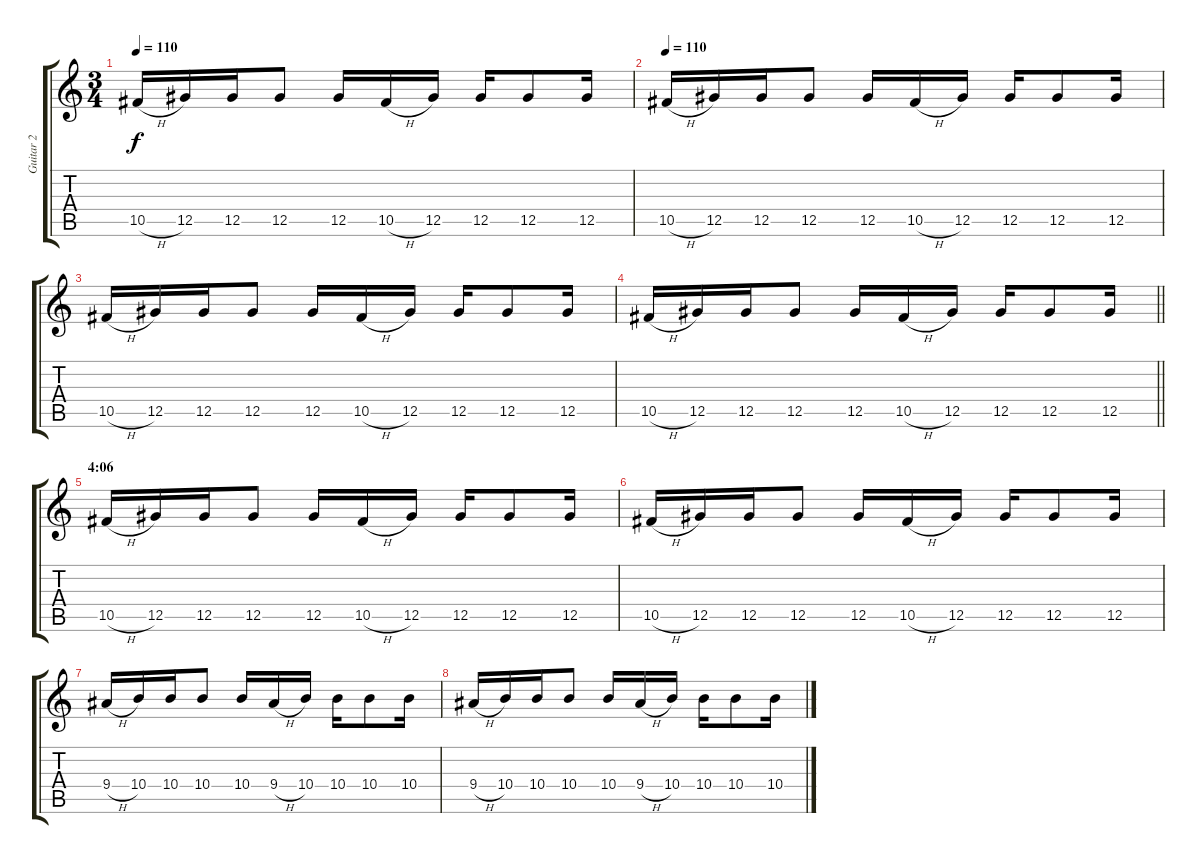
\track ("Guitar 2" "Guitar 2") {instrument distortionguitar}
\staff {score tabs}
\tuning (Eb4 Bb3 Gb3 Db3 Ab2 Db2) {hide}
\ts (3 4)
\tempo 110
\clef g2
\ks c
10.5{h}.16{dy f} 12.5.16 12.5.16 12.5.8 12.5.16 10.5{h}.16 12.5.16 12.5.16 12.5.8 12.5.16 |
\tempo 110
10.5{h}.16 12.5.16 12.5.16 12.5.8 12.5.16 10.5{h}.16 12.5.16 12.5.16 12.5.8 12.5.16 |
10.5{h}.16 12.5.16 12.5.16 12.5.8 12.5.16 10.5{h}.16 12.5.16 12.5.16 12.5.8 12.5.16 |
\barLineRight lightlight
10.5{h}.16 12.5.16 12.5.16 12.5.8 12.5.16 10.5{h}.16 12.5.16 12.5.16 12.5.8 12.5.16 |
\section ("" "4:06")
10.5{h}.16 12.5.16 12.5.16 12.5.8 12.5.16 10.5{h}.16 12.5.16 12.5.16 12.5.8 12.5.16 |
10.5{h}.16 12.5.16 12.5.16 12.5.8 12.5.16 10.5{h}.16 12.5.16 12.5.16 12.5.8 12.5.16 |
9.4{h}.16 10.4.16 10.4.16 10.4.8 10.4.16 9.4{h}.16 10.4.16 10.4.16 10.4.8 10.4.16 |
9.4{h}.16 10.4.16 10.4.16 10.4.8 10.4.16 9.4{h}.16 10.4.16 10.4.16 10.4.8 10.4.16
